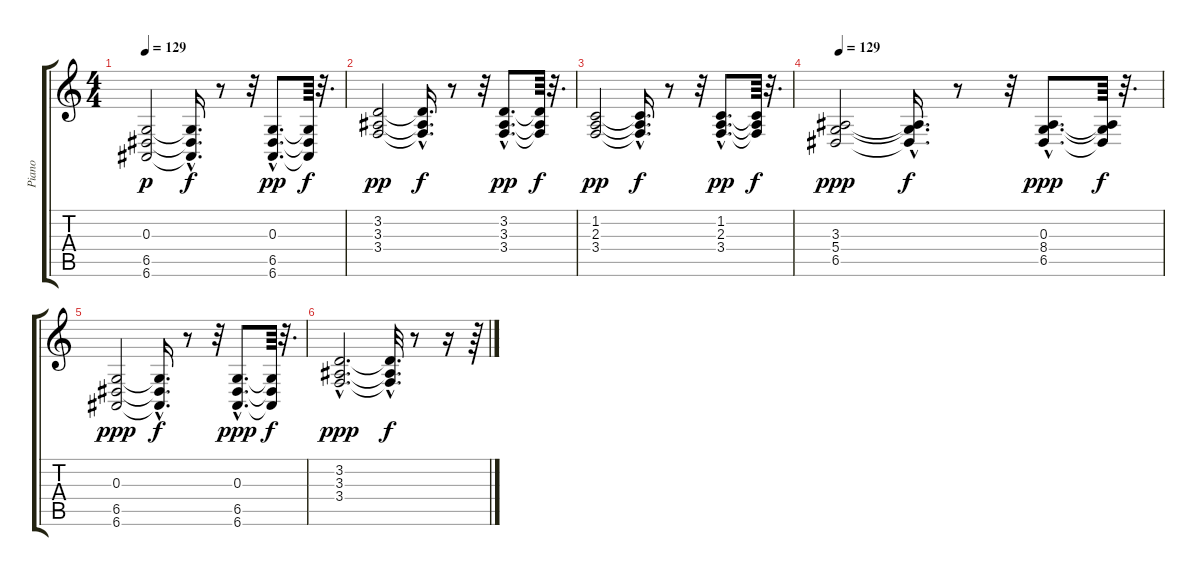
\track ("Piano" "Piano") {instrument acousticgrandpiano}
\staff {score tabs}
\tuning (E4 B3 G3 D3 A2 E2) {hide}
\ts (4 4)
\tempo 129
\clef g2
\ks c
(0.3 6.5 6.6).2{dy p} (0.3{hac t} 6.5{hac t} 6.6{hac t}).16{d dy f} r.8 r.32 (0.3{hac} 6.5{hac} 6.6{hac}).8{d dy pp} (0.3{t} 6.5{t} 6.6{t}).64{dy f} r.32{d} |
(3.2 3.3 3.4).2{dy pp} (3.2{hac t} 3.3{hac t} 3.4{hac t}).16{d dy f} r.8 r.32 (3.2{hac} 3.3{hac} 3.4{hac}).8{d dy pp} (3.2{t} 3.3{t} 3.4{t}).64{dy f} r.32{d} |
(1.2 2.3 3.4).2{dy pp} (1.2{hac t} 2.3{hac t} 3.4{hac t}).16{d dy f} r.8 r.32 (1.2{hac} 2.3{hac} 3.4{hac}).8{d dy pp} (1.2{t} 2.3{t} 3.4{t}).64{dy f} r.32{d} |
\tempo 129
(3.3 5.4 6.5).2{dy ppp} (3.3{hac t} 5.4{hac t} 6.5{hac t}).16{d dy f} r.8 r.32 (0.3{hac} 8.4{hac} 6.5{hac}).8{d dy ppp} (0.3{t} 8.4{t} 6.5{t}).64{dy f} r.32{d} |
(0.3 6.5 6.6).2{dy ppp} (0.3{hac t} 6.5{hac t} 6.6{hac t}).16{d dy f} r.8 r.32 (0.3{hac} 6.5{hac} 6.6{hac}).8{d dy ppp} (0.3{t} 6.5{t} 6.6{t}).64{dy f} r.32{d} |
(3.2{hac} 3.3{hac} 3.4{hac}).2{d dy ppp} (3.2{hac t} 3.3{hac t} 3.4{hac t}).32{d dy f} r.8 r.16 r.64
